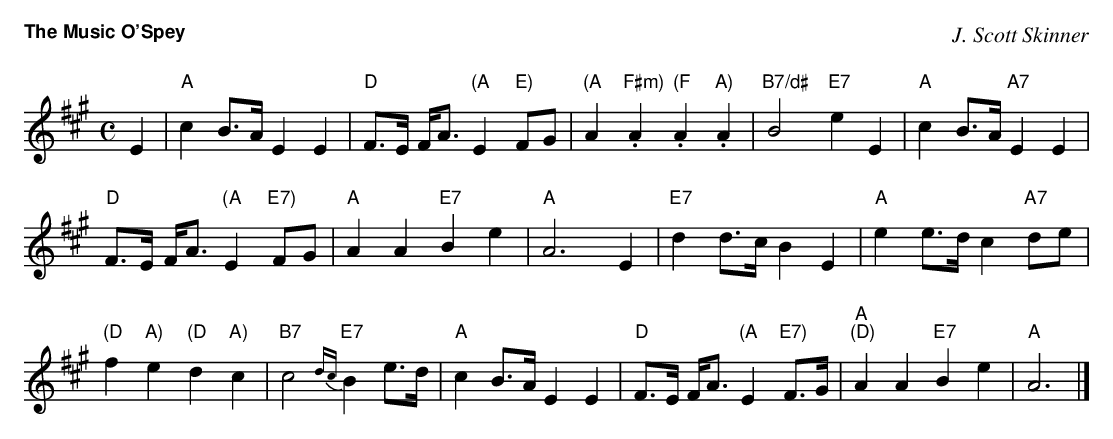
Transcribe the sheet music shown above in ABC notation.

X:1
T:The Music O'Spey
C:J. Scott Skinner
Q:90
M:C
L:1/8
K:A
E2 | "A"c2 B>A E2E2 | "D"F>E F<A "(A"E2 "E)"FG | "(A"A2 "F#m)".A2 "(F".A2 "A)".A2 | "B7/d#"B4 "E7"e2 E2 | "A"c2 B>A "A7"E2 E2 |
"D"F>E F<A "(A"E2 "E7)"FG | "A"A2A2 "E7"B2e2 | "A"A6 E2 | "E7"d2d>c B2E2 | "A"e2 e>d c2 "A7"de |
"(D"f2"A)"e2 "(D"d2"A)"c2 | "B7"c4 "E7"{dc}B2 e>d | "A"c2 B>A E2E2 | "D"F>E F<A "(A"E2 "E7)"F>G | "A""(D)"A2A2 "E7"B2e2 | "A"A6 |]
